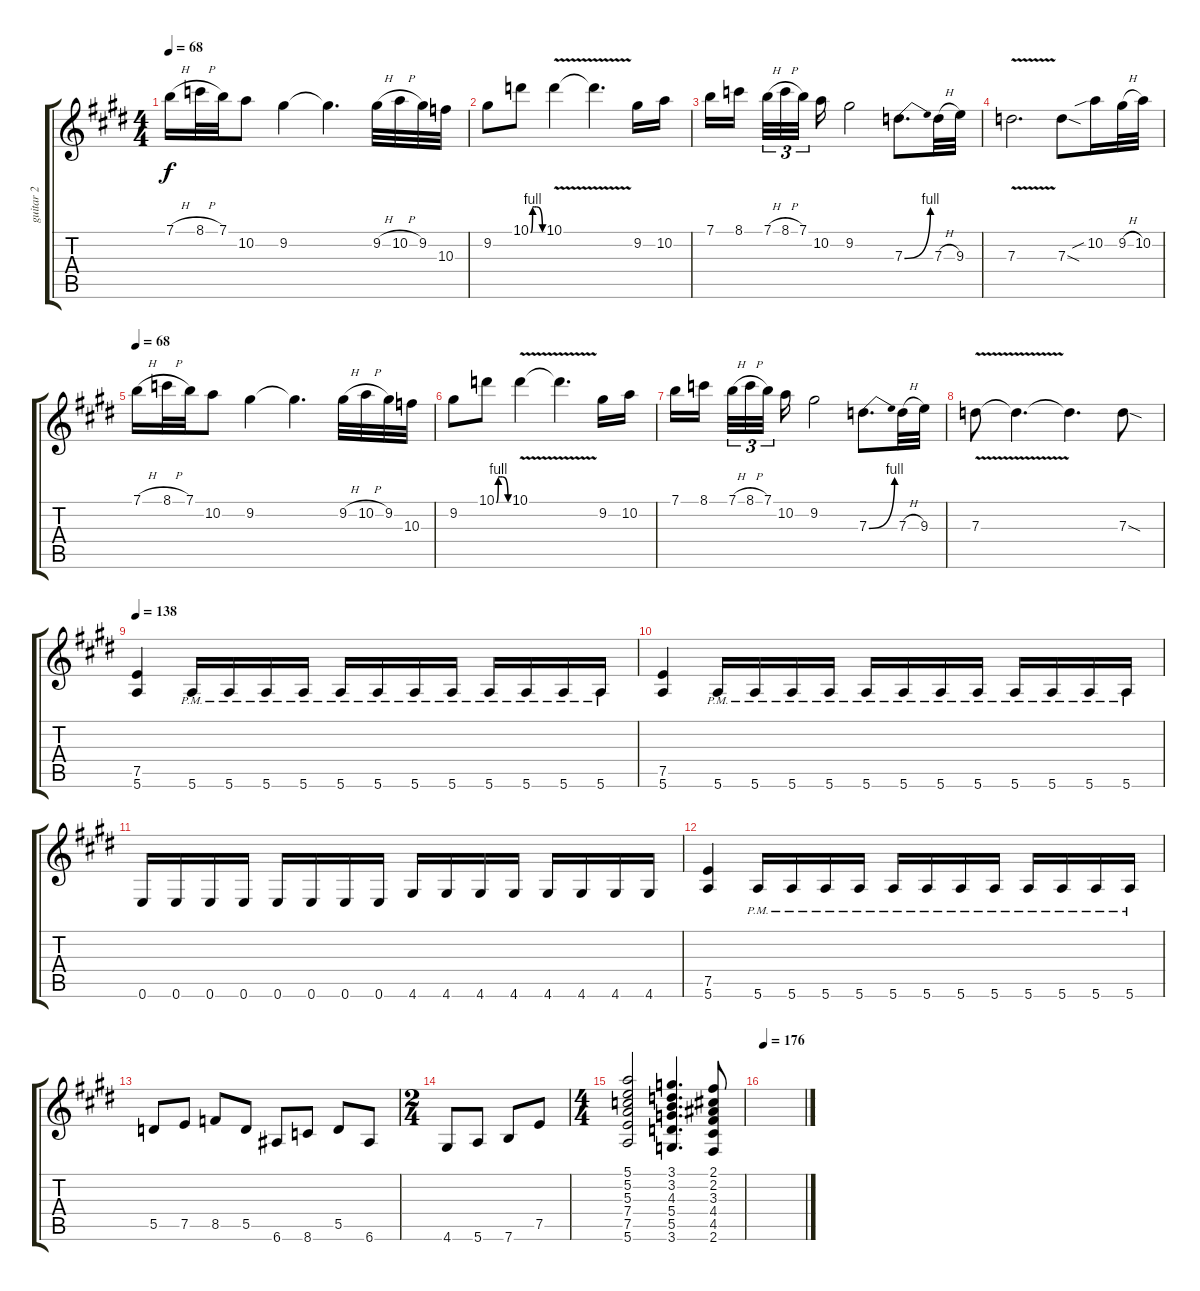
\track ("guitar 2" "guitar 2") {instrument overdrivenguitar}
\staff {score tabs}
\tuning (E4 B3 G3 D3 A2 E2) {hide}
\ts (4 4)
\tempo 68
\clef g2
\ks c#minor
7.1{h}.16{dy f} 8.1{h}.32 7.1.32 10.2.8 9.2.4 9.2{t}.4{d} 9.2{h}.32 10.2{h}.32 9.2.32 10.3.32 |
9.2.8 10.1{be (custom 0 0 10 4 20 4 30 4 60 0)}.8 10.1{v}.4 10.1{v t}.4{d} 9.2.16 10.2.16 |
7.1.16 8.1.16{beam splitsecondary} 7.1{h}.32{tu (3 2)} 8.1{h}.32{tu (3 2)} 7.1.32{tu (3 2) beam splitsecondary} 10.2.16 9.2.2 7.3{be (bend 0 0 60 4)}.8{d} 7.3{h}.32 9.3.32 |
7.3{v}.2{d} 7.3{sod}.8 10.2{sib}.16 9.2{h}.32 10.2.32 |
\tempo 68
7.1{h}.16 8.1{h}.32 7.1.32 10.2.8 9.2.4 9.2{t}.4{d} 9.2{h}.32 10.2{h}.32 9.2.32 10.3.32 |
9.2.8 10.1{be (custom 0 0 10 4 20 4 30 4 60 0)}.8 10.1{v}.4 10.1{v t}.4{d} 9.2.16 10.2.16 |
7.1.16 8.1.16{beam splitsecondary} 7.1{h}.32{tu (3 2)} 8.1{h}.32{tu (3 2)} 7.1.32{tu (3 2) beam splitsecondary} 10.2.16 9.2.2 7.3{be (bend 0 0 60 4)}.8{d} 7.3{h}.32 9.3.32 |
7.3{v}.8 7.3{t}.4{d} 7.3{t}.4{d} 7.3{sod}.8 |
\tempo 138
(7.5 5.6).4 5.6{pm}.16 5.6{pm}.16 5.6{pm}.16 5.6{pm}.16 5.6{pm}.16 5.6{pm}.16 5.6{pm}.16 5.6{pm}.16 5.6{pm}.16 5.6{pm}.16 5.6{pm}.16 5.6{pm}.16 |
(7.5 5.6).4 5.6{pm}.16 5.6{pm}.16 5.6{pm}.16 5.6{pm}.16 5.6{pm}.16 5.6{pm}.16 5.6{pm}.16 5.6{pm}.16 5.6{pm}.16 5.6{pm}.16 5.6{pm}.16 5.6{pm}.16 |
0.6.16 0.6.16 0.6.16 0.6.16 0.6.16 0.6.16 0.6.16 0.6.16 4.6.16 4.6.16 4.6.16 4.6.16 4.6.16 4.6.16 4.6.16 4.6.16 |
(7.5 5.6).4 5.6{pm}.16 5.6{pm}.16 5.6{pm}.16 5.6{pm}.16 5.6{pm}.16 5.6{pm}.16 5.6{pm}.16 5.6{pm}.16 5.6{pm}.16 5.6{pm}.16 5.6{pm}.16 5.6{pm}.16 |
5.5.8 7.5.8 8.5.8 5.5.8 6.6.8 8.6.8 5.5.8 6.6.8 |
\ts (2 4)
4.6.8 5.6.8 7.6.8 7.5.8 |
\ts (4 4)
(5.1 5.2 5.3 7.4 7.5 5.6).2 (3.1 3.2 4.3 5.4 5.5 3.6).4{d} (2.1 2.2 3.3 4.4 4.5 2.6).8 |
\tempo 176
